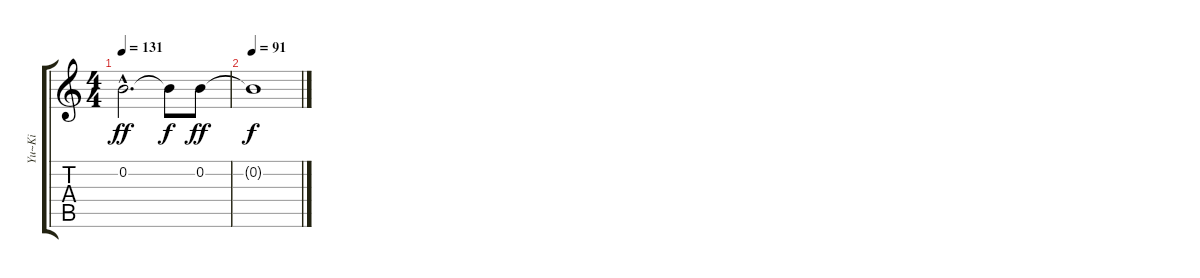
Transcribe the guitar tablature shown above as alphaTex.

\track ("Yu~Ki" "Yu~Ki") {instrument electricbassfinger}
\staff {score tabs}
\tuning (E4 B3 G3 D3 A2 E2) {hide}
\ts (4 4)
\tempo 131
\clef g2
\ks c
0.2{hac}.2{d dy ff} 0.2{t}.8{dy f} 0.2.8{dy ff} |
\tempo 91
0.2{t}.1{dy f}
